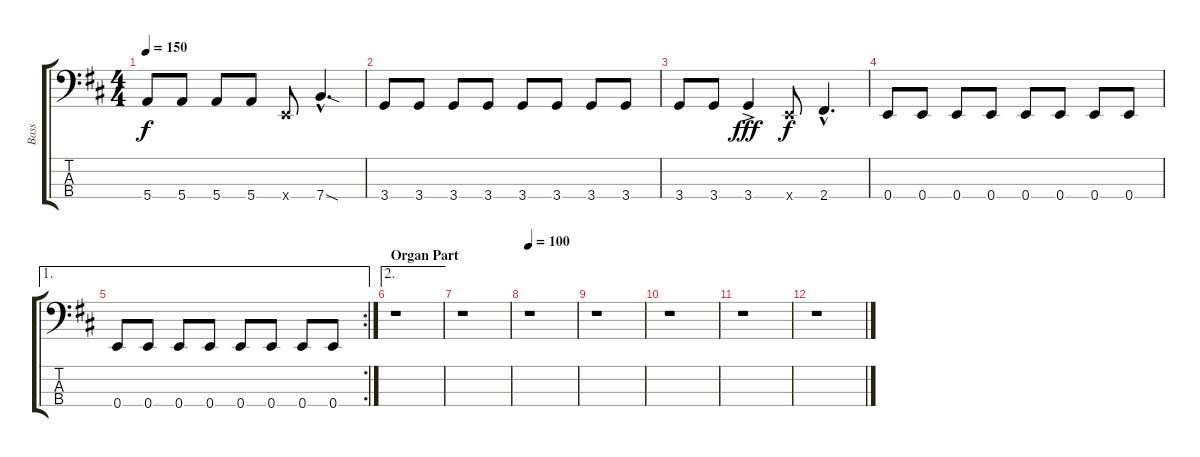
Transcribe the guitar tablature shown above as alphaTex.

\track ("Bass" "Bass") {instrument electricbasspick}
\staff {score tabs}
\tuning (G2 D2 A1 E1) {hide}
\ts (4 4)
\tempo 150
\clef f4
\ks d
5.4.8{dy f} 5.4.8 5.4.8 5.4.8 0.4{x}.8 7.4{sod hac}.4{d} |
3.4.8 3.4.8 3.4.8 3.4.8 3.4.8 3.4.8 3.4.8 3.4.8 |
3.4.8 3.4.8 3.4{ac}.4{dy fff} 0.4{x}.8{dy f} 2.4{hac}.4{d} |
0.4.8 0.4.8 0.4.8 0.4.8 0.4.8 0.4.8 0.4.8 0.4.8 |
\ae 1
\rc 2
0.4.8 0.4.8 0.4.8 0.4.8 0.4.8 0.4.8 0.4.8 0.4.8 |
\ae 2
\section ("" "Organ Part")
r.1 |
r.1 |
\tempo 100
r.1 |
r.1 |
r.1 |
r.1 |
r.1
